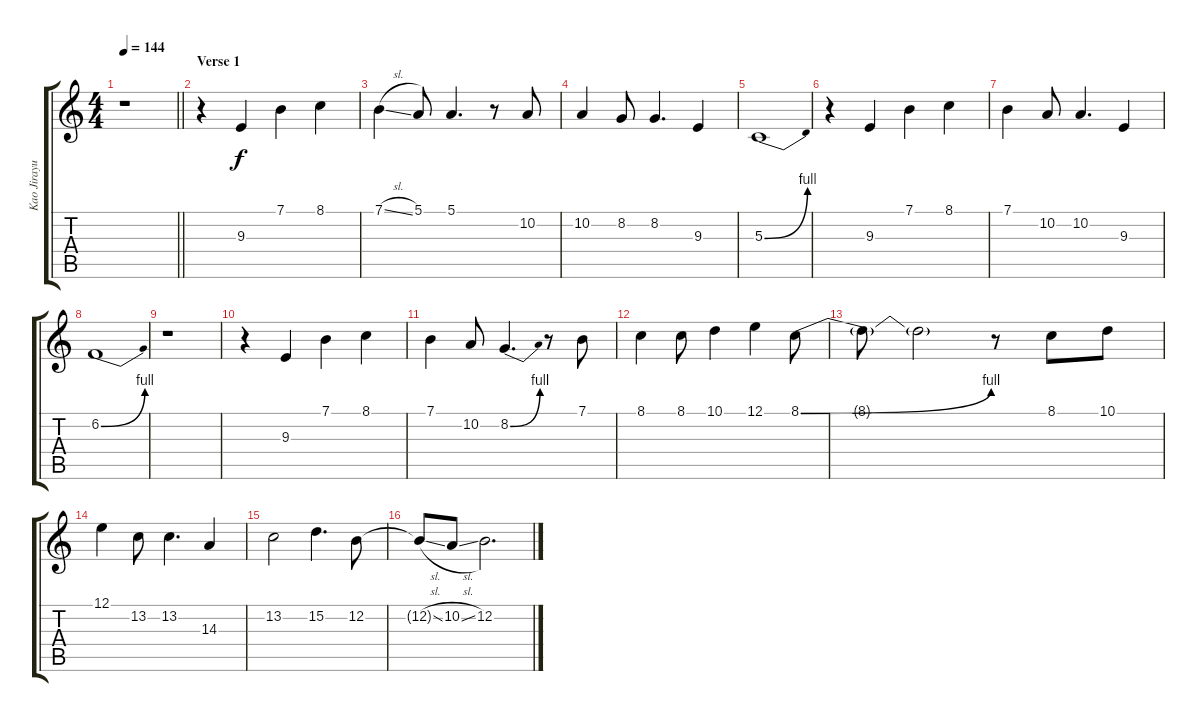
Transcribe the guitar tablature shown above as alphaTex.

\track ("Kao Jirayu (Vocal)" "Kao Jirayu") {instrument oboe}
\staff {score tabs}
\tuning (E4 B3 G3 D3 A2 E2) {hide}
\ts (4 4)
\tempo 144
\clef g2
\barLineRight lightlight
\ks c
r.1{dy f} |
\section ("" "Verse 1")
r.4 9.3.4 7.1.4 8.1.4 |
7.1{sl}.4 5.1.8 5.1.4{d} r.8 10.2.8 |
10.2.4 8.2.8 8.2.4{d} 9.3.4 |
5.3{be (bend 0 0 60 4)}.1 |
r.4 9.3.4 7.1.4 8.1.4 |
7.1.4 10.2.8 10.2.4{d} 9.3.4 |
6.2{be (bend 0 0 60 4)}.1 |
r.1 |
r.4 9.3.4 7.1.4 8.1.4 |
7.1.4 10.2.8 8.2{be (bend 0 0 60 4)}.4{d} r.8 7.1.8 |
8.1.4 8.1.8 10.1.4 12.1.4 8.1{be (bend 0 0 60 4)}.8 |
8.1{t}.8 8.1{t}.2 r.8 8.1.8 10.1.8 |
12.1.4 13.2.8 13.2.4{d} 14.3.4 |
13.2.2 15.2.4{d} 12.2.8 |
12.2{sl t}.8 10.2{sl}.8 12.2.2{d}
